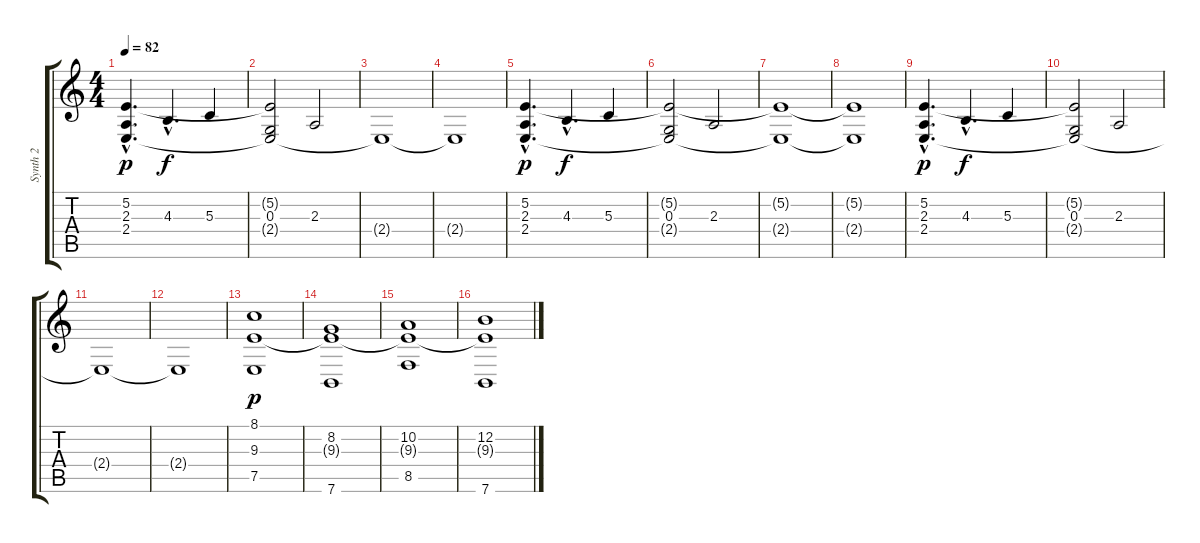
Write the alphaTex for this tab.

\track ("Synth 2" "Synth 2") {instrument pad2warm}
\staff {score tabs}
\tuning (E4 B3 G3 D3 A2 E2) {hide}
\ts (4 4)
\tempo 82
\clef g2
\ks c
(5.2 2.3{hac} 2.4).4{d dy p} 4.3{hac}.4{d dy f} 5.3.4 |
(5.2{t} 0.3 2.4{t}).2 2.3.2 |
2.4{t}.1 |
2.4{t}.1 |
(5.2 2.3{hac} 2.4).4{d dy p} 4.3{hac}.4{d dy f} 5.3.4 |
(5.2{t} 0.3 2.4{t}).2 2.3.2 |
(5.2{t} 2.4{t}).1 |
(5.2{t} 2.4{t}).1 |
(5.2 2.3{hac} 2.4).4{d dy p} 4.3{hac}.4{d dy f} 5.3.4 |
(5.2{t} 0.3 2.4{t}).2 2.3.2 |
2.4{t}.1 |
2.4{t}.1 |
(8.1 9.3 7.5).1{dy p} |
(8.2 9.3{t} 7.6).1 |
(10.2 9.3{t} 8.5).1 |
(12.2 9.3{t} 7.6).1
